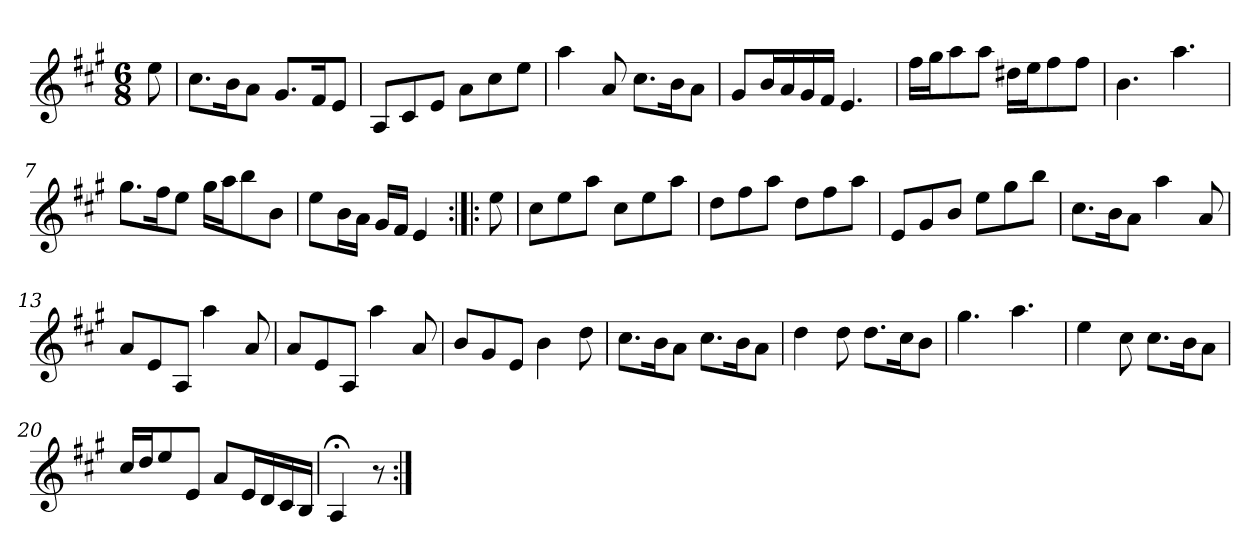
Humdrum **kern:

**kern
*part1
*staff1
*clefG2
*k[f#c#g#]
*A:
*M6/8
*MM120
=
8ee
=1
8.cc#\L
16b\K
8a\J
8.g#/L
16f#/K
8e/J
=2
8A/L
8c#/
8e/J
8a\L
8cc#\
8ee\J
=3
4aa
8a
8.cc#\L
16b\K
8a\J
=4
8g#/L
16b/L
16a/
16g#/
16f#/JJ
4.e
=5
16ff#\LL
16gg#\J
8aa\
8aa\J
16dd#X\LL
16ee\J
8ff#\
8ff#\J
=6
4.b
4.aa
=7
8.gg#\L
16ff#\K
8ee\J
16gg#\LL
16aa\J
8bb\
8b\J
=8
8ee\L
16b\L
16a\JJ
16g#/LL
16f#/JJ
4e
=:|!|:
8ee
=9
8cc#\L
8ee\
8aa\J
8cc#\L
8ee\
8aa\J
=10
8dd\L
8ff#\
8aa\J
8dd\L
8ff#\
8aa\J
=11
8e/L
8g#/
8b/J
8ee\L
8gg#\
8bb\J
=12
8.cc#\L
16b\K
8a\J
4aa
8a
=13
8a/L
8e/
8A/J
4aa
8a
=14
8a/L
8e/
8A/J
4aa
8a
=15
8b/L
8g#/
8e/J
4b
8dd
=16
8.cc#\L
16b\K
8a\J
8.cc#\L
16b\K
8a\J
=17
4dd
8dd
8.dd\L
16cc#\K
8b\J
=18
4.gg#
4.aa
=19
4ee
8cc#
8.cc#\L
16b\K
8a\J
=20
16cc#/LL
16dd/J
8ee/
8e/J
8a/L
16e/L
16d/
16c#/
16B/JJ
=21
4A;<
8r
=:|!
*-
